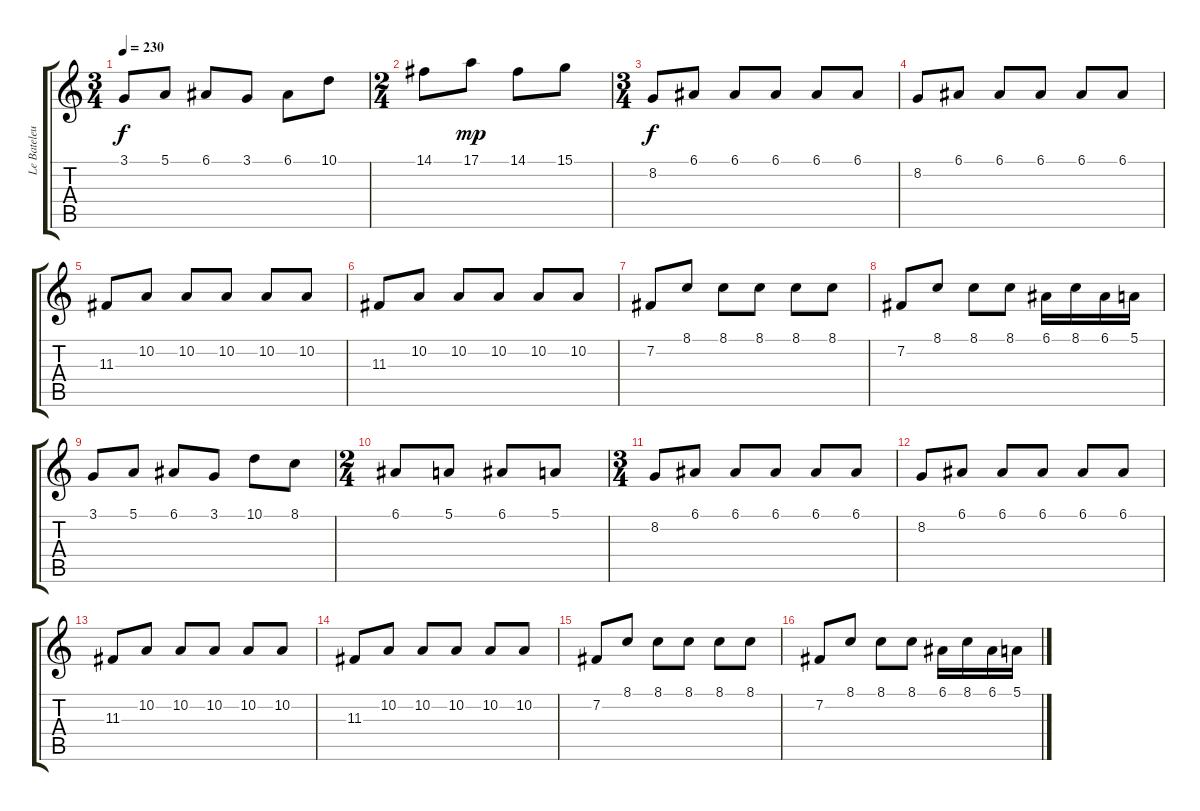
\track ("Le Bateleur" "Le Bateleu") {instrument violin}
\staff {score tabs}
\tuning (E4 B3 G3 D3 A2 D2) {hide}
\ts (3 4)
\tempo 230
\clef g2
\ks c
3.1.8{dy f} 5.1.8 6.1.8 3.1.8 6.1.8 10.1.8 |
\ts (2 4)
14.1.8 17.1.8{dy mp} 14.1.8 15.1.8 |
\ts (3 4)
8.2.8{dy f} 6.1.8 6.1.8 6.1.8 6.1.8 6.1.8 |
8.2.8 6.1.8 6.1.8 6.1.8 6.1.8 6.1.8 |
11.3.8 10.2.8 10.2.8 10.2.8 10.2.8 10.2.8 |
11.3.8 10.2.8 10.2.8 10.2.8 10.2.8 10.2.8 |
7.2.8 8.1.8 8.1.8 8.1.8 8.1.8 8.1.8 |
7.2.8 8.1.8 8.1.8 8.1.8 6.1.16 8.1.16 6.1.16 5.1.16 |
3.1.8 5.1.8 6.1.8 3.1.8 10.1.8 8.1.8 |
\ts (2 4)
6.1.8 5.1.8 6.1.8 5.1.8 |
\ts (3 4)
8.2.8 6.1.8 6.1.8 6.1.8 6.1.8 6.1.8 |
8.2.8 6.1.8 6.1.8 6.1.8 6.1.8 6.1.8 |
11.3.8 10.2.8 10.2.8 10.2.8 10.2.8 10.2.8 |
11.3.8 10.2.8 10.2.8 10.2.8 10.2.8 10.2.8 |
7.2.8 8.1.8 8.1.8 8.1.8 8.1.8 8.1.8 |
7.2.8 8.1.8 8.1.8 8.1.8 6.1.16 8.1.16 6.1.16 5.1.16
